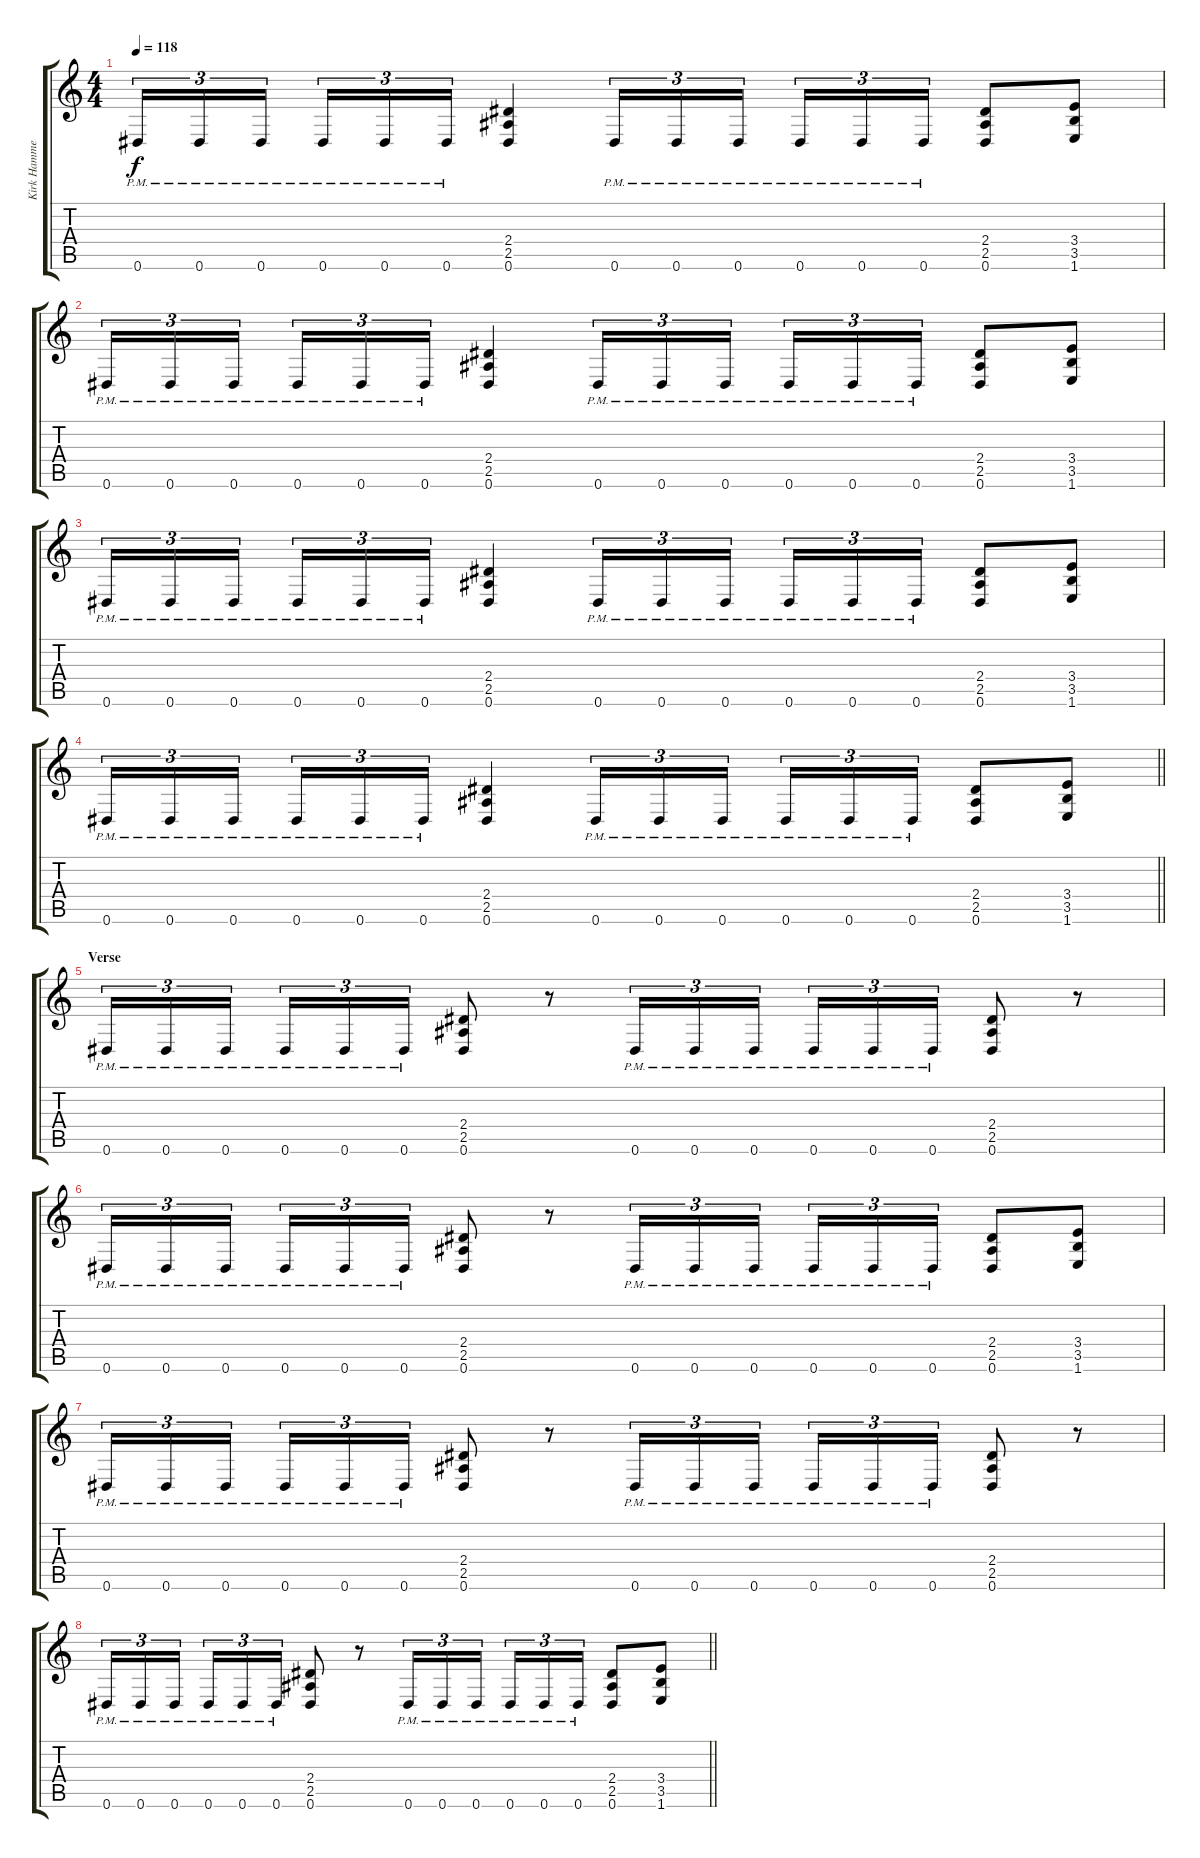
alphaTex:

\track ("Kirk Hammett" "Kirk Hamme") {instrument electricguitarjazz}
\staff {score tabs}
\tuning (Eb4 Bb3 Gb3 Db3 Ab2 Eb2) {hide}
\ts (4 4)
\tempo 118
\clef g2
\ks c
0.6{pm}.16{tu (3 2) dy f} 0.6{pm}.16{tu (3 2)} 0.6{pm}.16{tu (3 2) beam splitsecondary} 0.6{pm}.16{tu (3 2)} 0.6{pm}.16{tu (3 2)} 0.6{pm}.16{tu (3 2)} (2.4 2.5 0.6).4 0.6{pm}.16{tu (3 2)} 0.6{pm}.16{tu (3 2)} 0.6{pm}.16{tu (3 2) beam splitsecondary} 0.6{pm}.16{tu (3 2)} 0.6{pm}.16{tu (3 2)} 0.6{pm}.16{tu (3 2)} (2.4 2.5 0.6).8 (3.4 3.5 1.6).8 |
0.6{pm}.16{tu (3 2)} 0.6{pm}.16{tu (3 2)} 0.6{pm}.16{tu (3 2) beam splitsecondary} 0.6{pm}.16{tu (3 2)} 0.6{pm}.16{tu (3 2)} 0.6{pm}.16{tu (3 2)} (2.4 2.5 0.6).4 0.6{pm}.16{tu (3 2)} 0.6{pm}.16{tu (3 2)} 0.6{pm}.16{tu (3 2) beam splitsecondary} 0.6{pm}.16{tu (3 2)} 0.6{pm}.16{tu (3 2)} 0.6{pm}.16{tu (3 2)} (2.4 2.5 0.6).8 (3.4 3.5 1.6).8 |
0.6{pm}.16{tu (3 2)} 0.6{pm}.16{tu (3 2)} 0.6{pm}.16{tu (3 2) beam splitsecondary} 0.6{pm}.16{tu (3 2)} 0.6{pm}.16{tu (3 2)} 0.6{pm}.16{tu (3 2)} (2.4 2.5 0.6).4 0.6{pm}.16{tu (3 2)} 0.6{pm}.16{tu (3 2)} 0.6{pm}.16{tu (3 2) beam splitsecondary} 0.6{pm}.16{tu (3 2)} 0.6{pm}.16{tu (3 2)} 0.6{pm}.16{tu (3 2)} (2.4 2.5 0.6).8 (3.4 3.5 1.6).8 |
\barLineRight lightlight
0.6{pm}.16{tu (3 2)} 0.6{pm}.16{tu (3 2)} 0.6{pm}.16{tu (3 2) beam splitsecondary} 0.6{pm}.16{tu (3 2)} 0.6{pm}.16{tu (3 2)} 0.6{pm}.16{tu (3 2)} (2.4 2.5 0.6).4 0.6{pm}.16{tu (3 2)} 0.6{pm}.16{tu (3 2)} 0.6{pm}.16{tu (3 2) beam splitsecondary} 0.6{pm}.16{tu (3 2)} 0.6{pm}.16{tu (3 2)} 0.6{pm}.16{tu (3 2)} (2.4 2.5 0.6).8 (3.4 3.5 1.6).8 |
\section ("" "Verse")
0.6{pm}.16{tu (3 2)} 0.6{pm}.16{tu (3 2)} 0.6{pm}.16{tu (3 2) beam splitsecondary} 0.6{pm}.16{tu (3 2)} 0.6{pm}.16{tu (3 2)} 0.6{pm}.16{tu (3 2)} (2.4 2.5 0.6).8 r.8 0.6{pm}.16{tu (3 2)} 0.6{pm}.16{tu (3 2)} 0.6{pm}.16{tu (3 2) beam splitsecondary} 0.6{pm}.16{tu (3 2)} 0.6{pm}.16{tu (3 2)} 0.6{pm}.16{tu (3 2)} (2.4 2.5 0.6).8 r.8 |
0.6{pm}.16{tu (3 2)} 0.6{pm}.16{tu (3 2)} 0.6{pm}.16{tu (3 2) beam splitsecondary} 0.6{pm}.16{tu (3 2)} 0.6{pm}.16{tu (3 2)} 0.6{pm}.16{tu (3 2)} (2.4 2.5 0.6).8 r.8 0.6{pm}.16{tu (3 2)} 0.6{pm}.16{tu (3 2)} 0.6{pm}.16{tu (3 2) beam splitsecondary} 0.6{pm}.16{tu (3 2)} 0.6{pm}.16{tu (3 2)} 0.6{pm}.16{tu (3 2)} (2.4 2.5 0.6).8 (3.4 3.5 1.6).8 |
0.6{pm}.16{tu (3 2)} 0.6{pm}.16{tu (3 2)} 0.6{pm}.16{tu (3 2) beam splitsecondary} 0.6{pm}.16{tu (3 2)} 0.6{pm}.16{tu (3 2)} 0.6{pm}.16{tu (3 2)} (2.4 2.5 0.6).8 r.8 0.6{pm}.16{tu (3 2)} 0.6{pm}.16{tu (3 2)} 0.6{pm}.16{tu (3 2) beam splitsecondary} 0.6{pm}.16{tu (3 2)} 0.6{pm}.16{tu (3 2)} 0.6{pm}.16{tu (3 2)} (2.4 2.5 0.6).8 r.8 |
\barLineRight lightlight
0.6{pm}.16{tu (3 2)} 0.6{pm}.16{tu (3 2)} 0.6{pm}.16{tu (3 2) beam splitsecondary} 0.6{pm}.16{tu (3 2)} 0.6{pm}.16{tu (3 2)} 0.6{pm}.16{tu (3 2)} (2.4 2.5 0.6).8 r.8 0.6{pm}.16{tu (3 2)} 0.6{pm}.16{tu (3 2)} 0.6{pm}.16{tu (3 2) beam splitsecondary} 0.6{pm}.16{tu (3 2)} 0.6{pm}.16{tu (3 2)} 0.6{pm}.16{tu (3 2)} (2.4 2.5 0.6).8 (3.4 3.5 1.6).8
